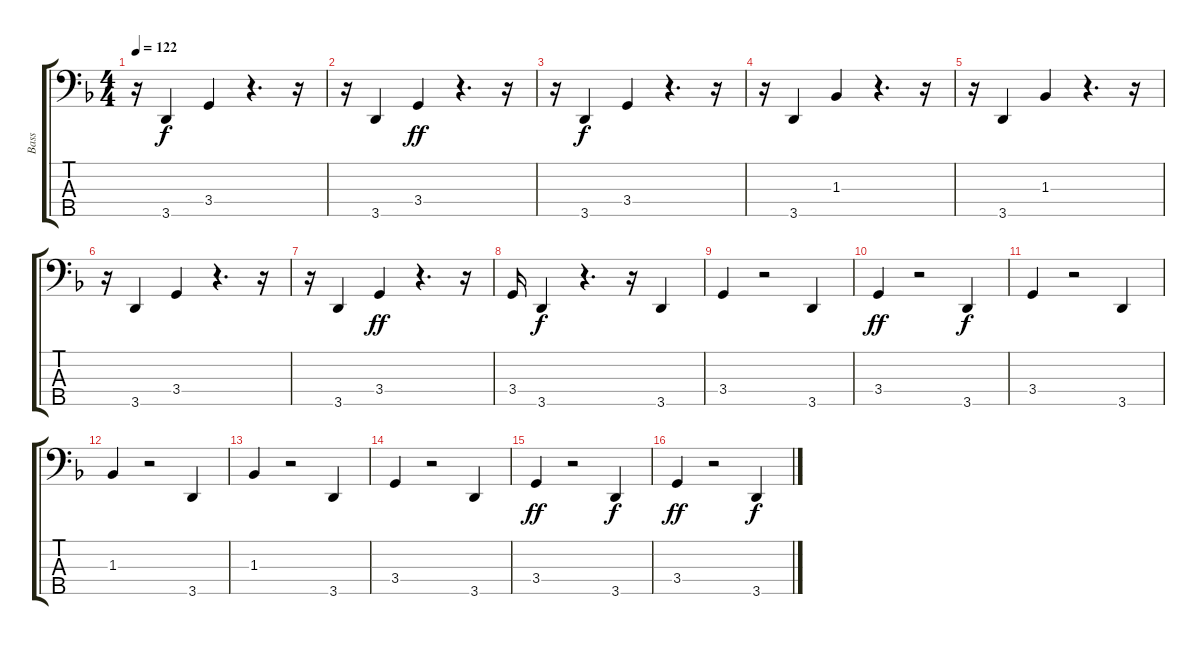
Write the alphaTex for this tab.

\track ("Bass" "Bass") {instrument electricbassfinger}
\staff {score tabs}
\tuning (G2 D2 A1 E1 B0) {hide}
\ts (4 4)
\tempo 122
\clef f4
\ks f
r.16{dy ff} 3.5.4{dy f} 3.4.4 r.4{d} r.16 |
r.16 3.5.4 3.4.4{dy ff} r.4{d} r.16 |
r.16 3.5.4{dy f} 3.4.4 r.4{d} r.16 |
r.16 3.5.4 1.3.4 r.4{d} r.16 |
r.16 3.5.4 1.3.4 r.4{d} r.16 |
r.16 3.5.4 3.4.4 r.4{d} r.16 |
r.16 3.5.4 3.4.4{dy ff} r.4{d} r.16 |
3.4.16 3.5.4{dy f} r.4{d} r.16 3.5.4 |
3.4.4 r.2 3.5.4 |
3.4.4{dy ff} r.2 3.5.4{dy f} |
3.4.4 r.2 3.5.4 |
1.3.4 r.2 3.5.4 |
1.3.4 r.2 3.5.4 |
3.4.4 r.2 3.5.4 |
3.4.4{dy ff} r.2 3.5.4{dy f} |
3.4.4{dy ff} r.2 3.5.4{dy f}
